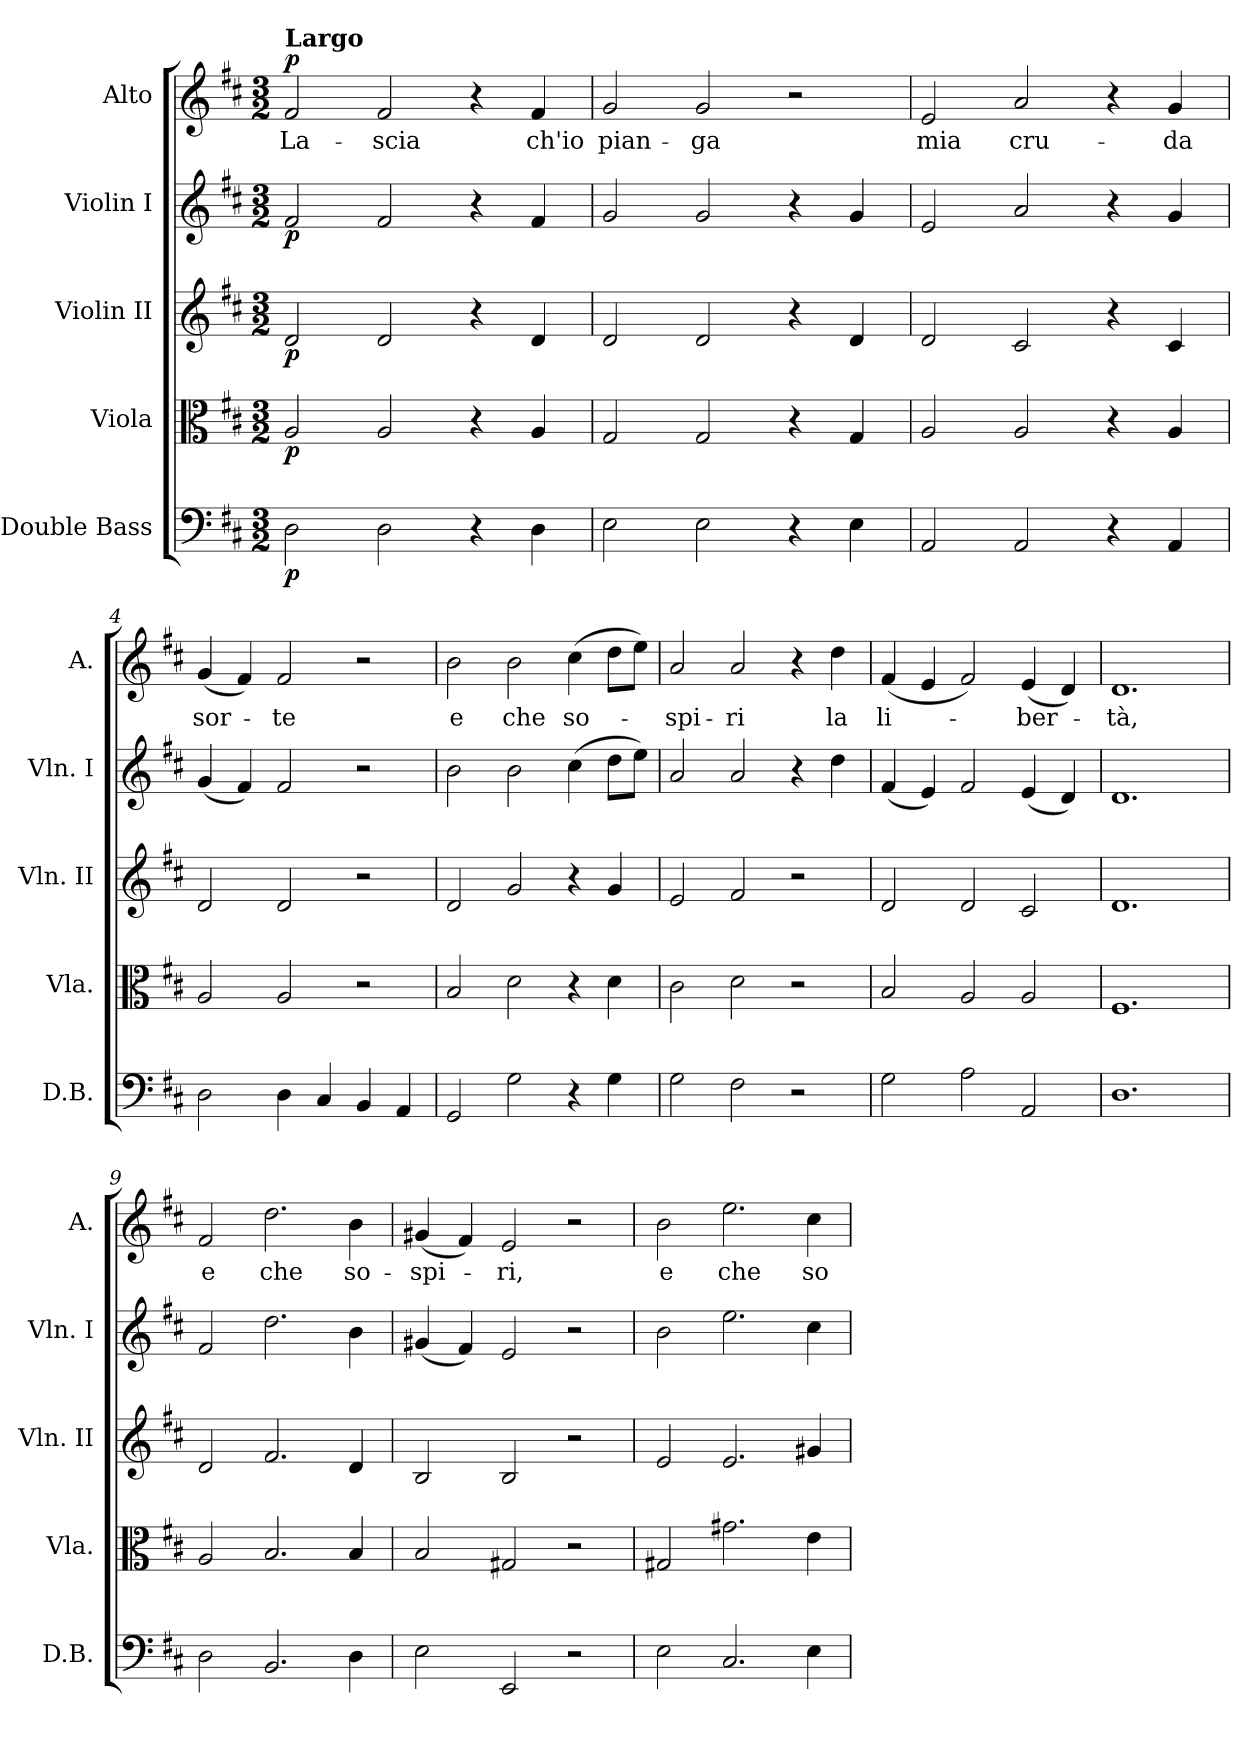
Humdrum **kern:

**kern	**dynam	**kern	**dynam	**kern	**dynam	**kern	**dynam	**kern	**text	**dynam
*part5	*part5	*part4	*part4	*part3	*part3	*part2	*part2	*part1	*part1	*part1
*staff5	*staff5	*staff4	*staff4	*staff3	*staff3	*staff2	*staff2	*staff1	*staff1	*staff1
*I"Double Bass	*	*I"Viola	*	*I"Violin II	*	*I"Violin I	*	*I"Alto	*	*
*I'D.B.	*	*I'Vla.	*	*I'Vln. II	*	*I'Vln. I	*	*I'A.	*	*
*clefF4	*	*clefC3	*	*clefG2	*	*clefG2	*	*clefG2	*	*
*ITrd7c12	*	*	*	*	*	*	*	*	*	*
*k[f#c#]	*	*k[f#c#]	*	*k[f#c#]	*	*k[f#c#]	*	*k[f#c#]	*	*
*D:	*	*D:	*	*D:	*	*D:	*	*D:	*	*
*M3/2	*	*M3/2	*	*M3/2	*	*M3/2	*	*M3/2	*	*
=1	=1	=1	=1	=1	=1	=1	=1	=1	=1	=1
!	!	!	!	!	!	!	!	!LO:TX:a:B:t=Largo	!	!
!	!LO:DY:b	!	!LO:DY:b	!	!LO:DY:b	!	!LO:DY:b	!	!	!LO:DY:b
2DD\	p	2A/	p	2d/	p	2f#/	p	2f#/	La-	p
2DD\	.	2A/	.	2d/	.	2f#/	.	2f#/	scia	.
4r	.	4r	.	4r	.	4r	.	4r	.	.
4DD\	.	4A/	.	4d/	.	4f#/	.	4f#/	ch'io	.
=2	=2	=2	=2	=2	=2	=2	=2	=2	=2	=2
2EE\	.	2G/	.	2d/	.	2g/	.	2g/	pian-	.
2EE\	.	2G/	.	2d/	.	2g/	.	2g/	ga	.
4r	.	4r	.	4r	.	4r	.	2r	.	.
4EE\	.	4G/	.	4d/	.	4g/	.	.	.	.
=3	=3	=3	=3	=3	=3	=3	=3	=3	=3	=3
2AAA/	.	2A/	.	2d/	.	2e/	.	2e/	mia	.
2AAA/	.	2A/	.	2c#/	.	2a/	.	2a/	cru-	.
4r	.	4r	.	4r	.	4r	.	4r	.	.
4AAA/	.	4A/	.	4c#/	.	4g/	.	4g/	da	.
=4	=4	=4	=4	=4	=4	=4	=4	=4	=4	=4
2DD\	.	2A/	.	2d/	.	(<4g/	.	(<4g/	sor-	.
.	.	.	.	.	.	4f#/)	.	4f#/)	.	.
4DD\	.	2A/	.	2d/	.	2f#/	.	2f#/	te	.
4CC#/	.	.	.	.	.	.	.	.	.	.
4BBB/	.	2r	.	2r	.	2r	.	2r	.	.
4AAA/	.	.	.	.	.	.	.	.	.	.
!!LO:LB:g=z
=5	=5	=5	=5	=5	=5	=5	=5	=5	=5	=5
2GGG/	.	2B/	.	2d/	.	2b\	.	2b\	e	.
2GG\	.	2d\	.	2g/	.	2b\	.	2b\	che	.
4r	.	4r	.	4r	.	(>4cc#\	.	(>4cc#\	so-	.
4GG\	.	4d\	.	4g/	.	8dd\L	.	8dd\L	.	.
.	.	.	.	.	.	8ee\J)	.	8ee\J)	.	.
=6	=6	=6	=6	=6	=6	=6	=6	=6	=6	=6
2GG\	.	2c#\	.	2e/	.	2a/	.	2a/	spi-	.
2FF#\	.	2d\	.	2f#/	.	2a/	.	2a/	ri	.
2r	.	2r	.	2r	.	4r	.	4r	.	.
.	.	.	.	.	.	4dd\	.	4dd\	la	.
=7	=7	=7	=7	=7	=7	=7	=7	=7	=7	=7
2GG\	.	2B/	.	2d/	.	(<4f#/	.	(<4f#/	li-	.
.	.	.	.	.	.	4e/)	.	4e/	.	.
2AA\	.	2A/	.	2d/	.	2f#/	.	2f#/)	.	.
2AAA/	.	2A/	.	2c#/	.	(<4e/	.	(<4e/	ber-	.
.	.	.	.	.	.	4d/)	.	4d/)	.	.
=8	=8	=8	=8	=8	=8	=8	=8	=8	=8	=8
1.DD	.	1.F#	.	1.d	.	1.d	.	1.d	tà,	.
!!LO:PB:g=z
=9	=9	=9	=9	=9	=9	=9	=9	=9	=9	=9
2DD\	.	2A/	.	2d/	.	2f#/	.	2f#/	e	.
2.BBB/	.	2.B/	.	2.f#/	.	2.dd\	.	2.dd\	che	.
4DD\	.	4B/	.	4d/	.	4b\	.	4b\	so-	.
=10	=10	=10	=10	=10	=10	=10	=10	=10	=10	=10
2EE\	.	2B/	.	2B/	.	(<4g#/	.	(<4g#/	spi-	.
.	.	.	.	.	.	4f#/)	.	4f#/)	.	.
2EEE/	.	2G#/	.	2B/	.	2e/	.	2e/	ri,	.
2r	.	2r	.	2r	.	2r	.	2r	.	.
=11	=11	=11	=11	=11	=11	=11	=11	=11	=11	=11
2EE\	.	2G#/	.	2e/	.	2b\	.	2b\	e	.
2.CC#/	.	2.g#\	.	2.e/	.	2.ee\	.	2.ee\	che	.
4EE\	.	4e\	.	4g#/	.	4cc#\	.	4cc#\	so-	.
=	=	=	=	=	=	=	=	=	=	=
*-	*-	*-	*-	*-	*-	*-	*-	*-	*-	*-
